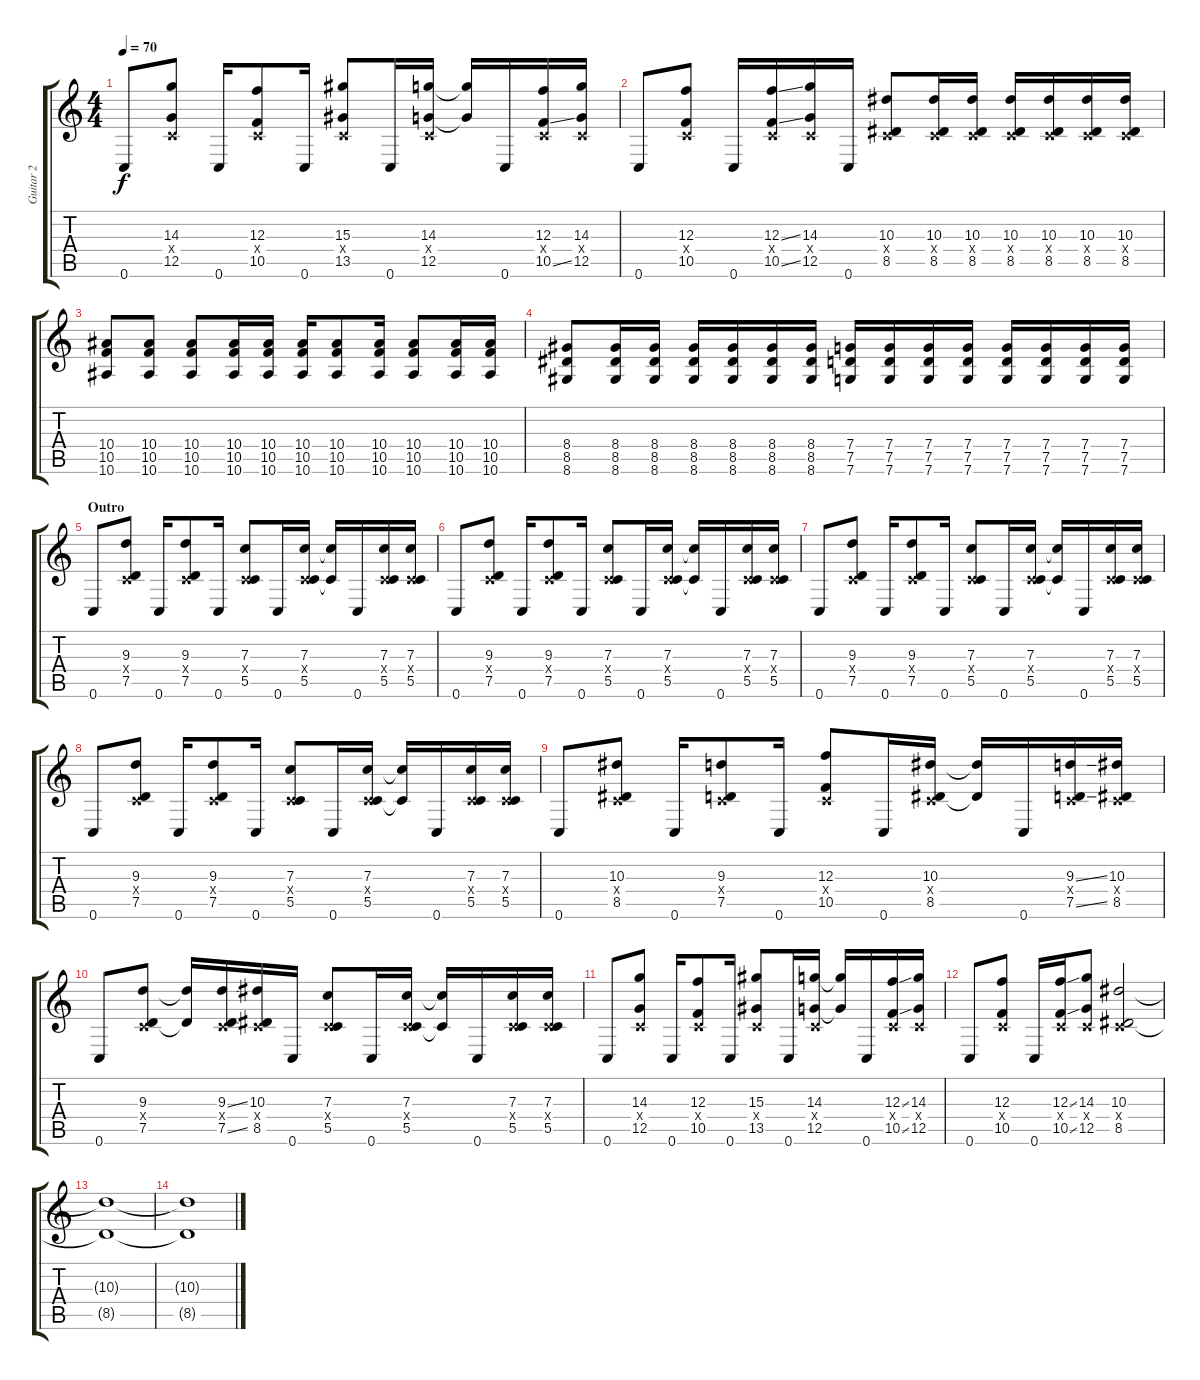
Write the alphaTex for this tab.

\track ("Guitar 2" "Guitar 2") {instrument distortionguitar}
\staff {score tabs}
\tuning (D4 A3 F3 C3 G2 C2) {hide}
\ts (4 4)
\tempo 70
\clef g2
\ks c
0.6.8{dy f} (14.3 0.4{x} 12.5).8 0.6.16 (12.3 0.4{x} 10.5).8 0.6.16 (15.3 0.4{x} 13.5).8 0.6.16 (14.3 0.4{x} 12.5).16 (14.3{t} 12.5{t}).16 0.6.16 (12.3 0.4{x} 10.5{ss}).16 (14.3 0.4{x} 12.5).16 |
0.6.8 (12.3 0.4{x} 10.5).8 0.6.16 (12.3{ss} 0.4{x} 10.5{ss}).16 (14.3 0.4{x} 12.5).16 0.6.16 (10.3 0.4{x} 8.5).8 (10.3 0.4{x} 8.5).16 (10.3 0.4{x} 8.5).16 (10.3 0.4{x} 8.5).16 (10.3 0.4{x} 8.5).16 (10.3 0.4{x} 8.5).16 (10.3 0.4{x} 8.5).16 |
(10.4 10.5 10.6).8 (10.4 10.5 10.6).8 (10.4 10.5 10.6).8 (10.4 10.5 10.6).16 (10.4 10.5 10.6).16 (10.4 10.5 10.6).16 (10.4 10.5 10.6).8 (10.4 10.5 10.6).16 (10.4 10.5 10.6).8 (10.4 10.5 10.6).16 (10.4 10.5 10.6).16 |
(8.4 8.5 8.6).8 (8.4 8.5 8.6).16 (8.4 8.5 8.6).16 (8.4 8.5 8.6).16 (8.4 8.5 8.6).16 (8.4 8.5 8.6).16 (8.4 8.5 8.6).16 (7.4 7.5 7.6).16 (7.4 7.5 7.6).16 (7.4 7.5 7.6).16 (7.4 7.5 7.6).16 (7.4 7.5 7.6).16 (7.4 7.5 7.6).16 (7.4 7.5 7.6).16 (7.4 7.5 7.6).16 |
\section ("" "Outro")
0.6.8 (9.3 0.4{x} 7.5).8 0.6.16 (9.3 0.4{x} 7.5).8 0.6.16 (7.3 0.4{x} 5.5).8 0.6.16 (7.3 0.4{x} 5.5).16 (7.3{t} 5.5{t}).16 0.6.16 (7.3 0.4{x} 5.5).16 (7.3 0.4{x} 5.5).16 |
0.6.8 (9.3 0.4{x} 7.5).8 0.6.16 (9.3 0.4{x} 7.5).8 0.6.16 (7.3 0.4{x} 5.5).8 0.6.16 (7.3 0.4{x} 5.5).16 (7.3{t} 5.5{t}).16 0.6.16 (7.3 0.4{x} 5.5).16 (7.3 0.4{x} 5.5).16 |
0.6.8 (9.3 0.4{x} 7.5).8 0.6.16 (9.3 0.4{x} 7.5).8 0.6.16 (7.3 0.4{x} 5.5).8 0.6.16 (7.3 0.4{x} 5.5).16 (7.3{t} 5.5{t}).16 0.6.16 (7.3 0.4{x} 5.5).16 (7.3 0.4{x} 5.5).16 |
0.6.8 (9.3 0.4{x} 7.5).8 0.6.16 (9.3 0.4{x} 7.5).8 0.6.16 (7.3 0.4{x} 5.5).8 0.6.16 (7.3 0.4{x} 5.5).16 (7.3{t} 5.5{t}).16 0.6.16 (7.3 0.4{x} 5.5).16 (7.3 0.4{x} 5.5).16 |
0.6.8 (10.3 0.4{x} 8.5).8 0.6.16 (9.3 0.4{x} 7.5).8 0.6.16 (12.3 0.4{x} 10.5).8 0.6.16 (10.3 0.4{x} 8.5).16 (10.3{t} 8.5{t}).16 0.6.16 (9.3{ss} 0.4{x} 7.5{ss}).16 (10.3 0.4{x} 8.5).16 |
0.6.8 (9.3 0.4{x} 7.5).8 (9.3{t} 7.5{t}).16 (9.3{ss} 0.4{x} 7.5{ss}).16 (10.3 0.4{x} 8.5).16 0.6.16 (7.3 0.4{x} 5.5).8 0.6.16 (7.3 0.4{x} 5.5).16 (7.3{t} 5.5{t}).16 0.6.16 (7.3 0.4{x} 5.5).16 (7.3 0.4{x} 5.5).16 |
0.6.8 (14.3 0.4{x} 12.5).8 0.6.16 (12.3 0.4{x} 10.5).8 0.6.16 (15.3 0.4{x} 13.5).8 0.6.16 (14.3 0.4{x} 12.5).16 (14.3{t} 12.5{t}).16 0.6.16 (12.3{ss} 0.4{x} 10.5{ss}).16 (14.3 0.4{x} 12.5).16 |
0.6.8 (12.3 0.4{x} 10.5).8 0.6.16 (12.3{ss} 0.4{x} 10.5{ss}).16 (14.3 0.4{x} 12.5).8 (10.3 0.4{x} 8.5).2 |
(10.3{t} 8.5{t}).1{volume 0} |
(10.3{t} 8.5{t}).1
